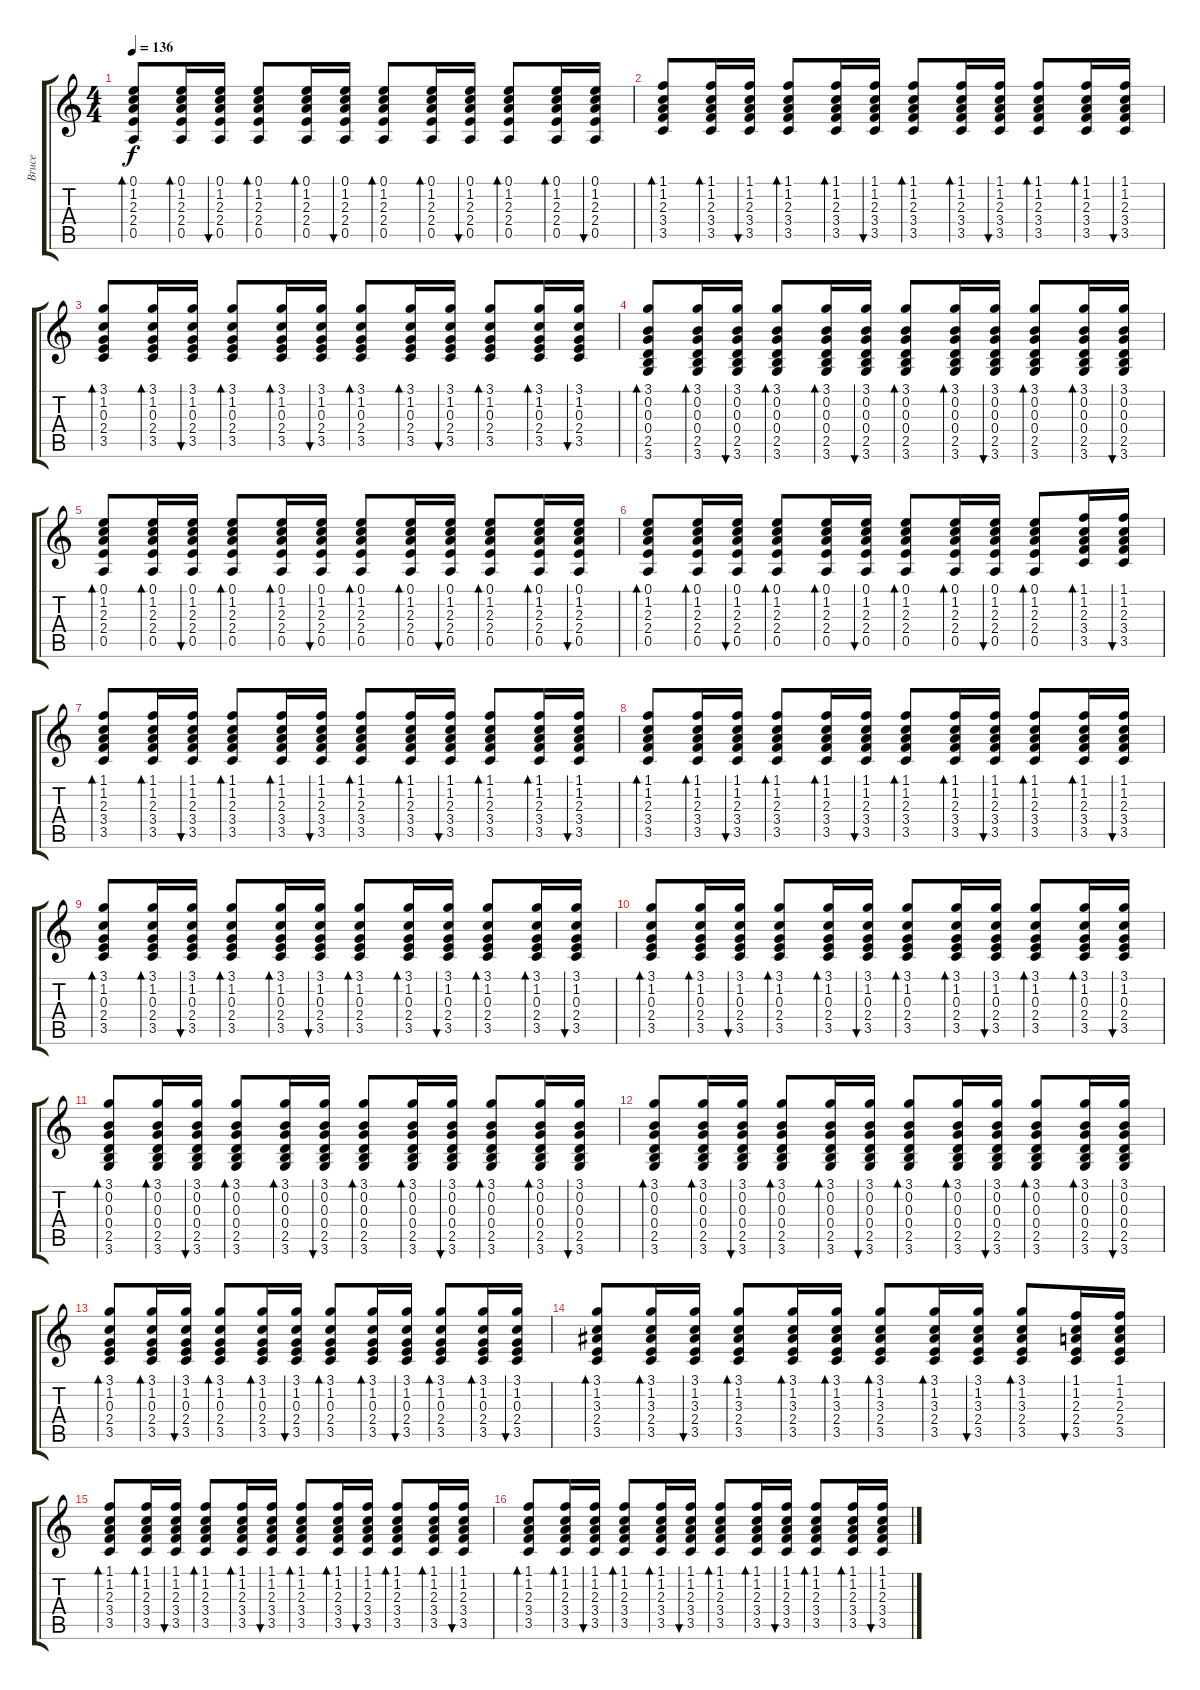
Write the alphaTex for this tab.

\track ("Bruce" "Bruce") {instrument acousticguitarnylon}
\staff {score tabs}
\tuning (E4 B3 G3 D3 A2 E2) {hide}
\ts (4 4)
\tempo 136
\clef g2
\ks c
(0.1 1.2 2.3 2.4 0.5).8{bd 60 dy f} (0.1 1.2 2.3 2.4 0.5).16{bd 60} (0.1 1.2 2.3 2.4 0.5).16{bu 60} (0.1 1.2 2.3 2.4 0.5).8{bd 60} (0.1 1.2 2.3 2.4 0.5).16{bd 60} (0.1 1.2 2.3 2.4 0.5).16{bu 60} (0.1 1.2 2.3 2.4 0.5).8{bd 60} (0.1 1.2 2.3 2.4 0.5).16{bd 60} (0.1 1.2 2.3 2.4 0.5).16{bu 60} (0.1 1.2 2.3 2.4 0.5).8{bd 60} (0.1 1.2 2.3 2.4 0.5).16{bd 60} (0.1 1.2 2.3 2.4 0.5).16{bu 60} |
(1.1 1.2 2.3 3.4 3.5).8{bd 60} (1.1 1.2 2.3 3.4 3.5).16{bd 60} (1.1 1.2 2.3 3.4 3.5).16{bu 60} (1.1 1.2 2.3 3.4 3.5).8{bd 60} (1.1 1.2 2.3 3.4 3.5).16{bd 60} (1.1 1.2 2.3 3.4 3.5).16{bu 60} (1.1 1.2 2.3 3.4 3.5).8{bd 60} (1.1 1.2 2.3 3.4 3.5).16{bd 60} (1.1 1.2 2.3 3.4 3.5).16{bu 60} (1.1 1.2 2.3 3.4 3.5).8{bd 60} (1.1 1.2 2.3 3.4 3.5).16{bd 60} (1.1 1.2 2.3 3.4 3.5).16{bu 60} |
(3.1 1.2 0.3 2.4 3.5).8{bd 60} (3.1 1.2 0.3 2.4 3.5).16{bd 60} (3.1 1.2 0.3 2.4 3.5).16{bu 60} (3.1 1.2 0.3 2.4 3.5).8{bd 60} (3.1 1.2 0.3 2.4 3.5).16{bd 60} (3.1 1.2 0.3 2.4 3.5).16{bu 60} (3.1 1.2 0.3 2.4 3.5).8{bd 60} (3.1 1.2 0.3 2.4 3.5).16{bd 60} (3.1 1.2 0.3 2.4 3.5).16{bu 60} (3.1 1.2 0.3 2.4 3.5).8{bd 60} (3.1 1.2 0.3 2.4 3.5).16{bd 60} (3.1 1.2 0.3 2.4 3.5).16{bu 60} |
(3.1 0.2 0.3 0.4 2.5 3.6).8{bd 60} (3.1 0.2 0.3 0.4 2.5 3.6).16{bd 60} (3.1 0.2 0.3 0.4 2.5 3.6).16{bu 60} (3.1 0.2 0.3 0.4 2.5 3.6).8{bd 60} (3.1 0.2 0.3 0.4 2.5 3.6).16{bd 60} (3.1 0.2 0.3 0.4 2.5 3.6).16{bu 60} (3.1 0.2 0.3 0.4 2.5 3.6).8{bd 60} (3.1 0.2 0.3 0.4 2.5 3.6).16{bd 60} (3.1 0.2 0.3 0.4 2.5 3.6).16{bu 60} (3.1 0.2 0.3 0.4 2.5 3.6).8{bd 60} (3.1 0.2 0.3 0.4 2.5 3.6).16{bd 60} (3.1 0.2 0.3 0.4 2.5 3.6).16{bu 60} |
(0.1 1.2 2.3 2.4 0.5).8{bd 60} (0.1 1.2 2.3 2.4 0.5).16{bd 60} (0.1 1.2 2.3 2.4 0.5).16{bu 60} (0.1 1.2 2.3 2.4 0.5).8{bd 60} (0.1 1.2 2.3 2.4 0.5).16{bd 60} (0.1 1.2 2.3 2.4 0.5).16{bu 60} (0.1 1.2 2.3 2.4 0.5).8{bd 60} (0.1 1.2 2.3 2.4 0.5).16{bd 60} (0.1 1.2 2.3 2.4 0.5).16{bu 60} (0.1 1.2 2.3 2.4 0.5).8{bd 60} (0.1 1.2 2.3 2.4 0.5).16{bd 60} (0.1 1.2 2.3 2.4 0.5).16{bu 60} |
(0.1 1.2 2.3 2.4 0.5).8{bd 60} (0.1 1.2 2.3 2.4 0.5).16{bd 60} (0.1 1.2 2.3 2.4 0.5).16{bu 60} (0.1 1.2 2.3 2.4 0.5).8{bd 60} (0.1 1.2 2.3 2.4 0.5).16{bd 60} (0.1 1.2 2.3 2.4 0.5).16{bu 60} (0.1 1.2 2.3 2.4 0.5).8{bd 60} (0.1 1.2 2.3 2.4 0.5).16{bd 60} (0.1 1.2 2.3 2.4 0.5).16{bu 60} (0.1 1.2 2.3 2.4 0.5).8{bd 60} (1.1 1.2 2.3 3.4 3.5).16{bd 60} (1.1 1.2 2.3 3.4 3.5).16{bu 60} |
(1.1 1.2 2.3 3.4 3.5).8{bd 60} (1.1 1.2 2.3 3.4 3.5).16{bd 60} (1.1 1.2 2.3 3.4 3.5).16{bu 60} (1.1 1.2 2.3 3.4 3.5).8{bd 60} (1.1 1.2 2.3 3.4 3.5).16{bd 60} (1.1 1.2 2.3 3.4 3.5).16{bu 60} (1.1 1.2 2.3 3.4 3.5).8{bd 60} (1.1 1.2 2.3 3.4 3.5).16{bd 60} (1.1 1.2 2.3 3.4 3.5).16{bu 60} (1.1 1.2 2.3 3.4 3.5).8{bd 60} (1.1 1.2 2.3 3.4 3.5).16{bd 60} (1.1 1.2 2.3 3.4 3.5).16{bu 60} |
(1.1 1.2 2.3 3.4 3.5).8{bd 60} (1.1 1.2 2.3 3.4 3.5).16{bd 60} (1.1 1.2 2.3 3.4 3.5).16{bu 60} (1.1 1.2 2.3 3.4 3.5).8{bd 60} (1.1 1.2 2.3 3.4 3.5).16{bd 60} (1.1 1.2 2.3 3.4 3.5).16{bu 60} (1.1 1.2 2.3 3.4 3.5).8{bd 60} (1.1 1.2 2.3 3.4 3.5).16{bd 60} (1.1 1.2 2.3 3.4 3.5).16{bu 60} (1.1 1.2 2.3 3.4 3.5).8{bd 60} (1.1 1.2 2.3 3.4 3.5).16{bd 60} (1.1 1.2 2.3 3.4 3.5).16{bu 60} |
(3.1 1.2 0.3 2.4 3.5).8{bd 60} (3.1 1.2 0.3 2.4 3.5).16{bd 60} (3.1 1.2 0.3 2.4 3.5).16{bu 60} (3.1 1.2 0.3 2.4 3.5).8{bd 60} (3.1 1.2 0.3 2.4 3.5).16{bd 60} (3.1 1.2 0.3 2.4 3.5).16{bu 60} (3.1 1.2 0.3 2.4 3.5).8{bd 60} (3.1 1.2 0.3 2.4 3.5).16{bd 60} (3.1 1.2 0.3 2.4 3.5).16{bu 60} (3.1 1.2 0.3 2.4 3.5).8{bd 60} (3.1 1.2 0.3 2.4 3.5).16{bd 60} (3.1 1.2 0.3 2.4 3.5).16{bu 60} |
(3.1 1.2 0.3 2.4 3.5).8{bd 60} (3.1 1.2 0.3 2.4 3.5).16{bd 60} (3.1 1.2 0.3 2.4 3.5).16{bu 60} (3.1 1.2 0.3 2.4 3.5).8{bd 60} (3.1 1.2 0.3 2.4 3.5).16{bd 60} (3.1 1.2 0.3 2.4 3.5).16{bu 60} (3.1 1.2 0.3 2.4 3.5).8{bd 60} (3.1 1.2 0.3 2.4 3.5).16{bd 60} (3.1 1.2 0.3 2.4 3.5).16{bu 60} (3.1 1.2 0.3 2.4 3.5).8{bd 60} (3.1 1.2 0.3 2.4 3.5).16{bd 60} (3.1 1.2 0.3 2.4 3.5).16{bu 60} |
(3.1 0.2 0.3 0.4 2.5 3.6).8{bd 60} (3.1 0.2 0.3 0.4 2.5 3.6).16{bd 60} (3.1 0.2 0.3 0.4 2.5 3.6).16{bu 60} (3.1 0.2 0.3 0.4 2.5 3.6).8{bd 60} (3.1 0.2 0.3 0.4 2.5 3.6).16{bd 60} (3.1 0.2 0.3 0.4 2.5 3.6).16{bu 60} (3.1 0.2 0.3 0.4 2.5 3.6).8{bd 60} (3.1 0.2 0.3 0.4 2.5 3.6).16{bd 60} (3.1 0.2 0.3 0.4 2.5 3.6).16{bu 60} (3.1 0.2 0.3 0.4 2.5 3.6).8{bd 60} (3.1 0.2 0.3 0.4 2.5 3.6).16{bd 60} (3.1 0.2 0.3 0.4 2.5 3.6).16{bu 60} |
(3.1 0.2 0.3 0.4 2.5 3.6).8{bd 60} (3.1 0.2 0.3 0.4 2.5 3.6).16{bd 60} (3.1 0.2 0.3 0.4 2.5 3.6).16{bu 60} (3.1 0.2 0.3 0.4 2.5 3.6).8{bd 60} (3.1 0.2 0.3 0.4 2.5 3.6).16{bd 60} (3.1 0.2 0.3 0.4 2.5 3.6).16{bu 60} (3.1 0.2 0.3 0.4 2.5 3.6).8{bd 60} (3.1 0.2 0.3 0.4 2.5 3.6).16{bd 60} (3.1 0.2 0.3 0.4 2.5 3.6).16{bu 60} (3.1 0.2 0.3 0.4 2.5 3.6).8{bd 60} (3.1 0.2 0.3 0.4 2.5 3.6).16{bd 60} (3.1 0.2 0.3 0.4 2.5 3.6).16{bu 60} |
(3.1 1.2 0.3 2.4 3.5).8{bd 60} (3.1 1.2 0.3 2.4 3.5).16{bd 60} (3.1 1.2 0.3 2.4 3.5).16{bu 60} (3.1 1.2 0.3 2.4 3.5).8{bd 60} (3.1 1.2 0.3 2.4 3.5).16{bd 60} (3.1 1.2 0.3 2.4 3.5).16{bu 60} (3.1 1.2 0.3 2.4 3.5).8{bd 60} (3.1 1.2 0.3 2.4 3.5).16{bd 60} (3.1 1.2 0.3 2.4 3.5).16{bu 60} (3.1 1.2 0.3 2.4 3.5).8{bd 60} (3.1 1.2 0.3 2.4 3.5).16{bd 60} (3.1 1.2 0.3 2.4 3.5).16{bu 60} |
(3.1 1.2 3.3 2.4 3.5).8{bd 60} (3.1 1.2 3.3 2.4 3.5).16{bd 60} (3.1 1.2 3.3 2.4 3.5).16{bu 60} (3.1 1.2 3.3 2.4 3.5).8{bd 60} (3.1 1.2 3.3 2.4 3.5).16{bd 60} (3.1 1.2 3.3 2.4 3.5).16{bd 60} (3.1 1.2 3.3 2.4 3.5).8{bd 60} (3.1 1.2 3.3 2.4 3.5).16{bd 60} (3.1 1.2 3.3 2.4 3.5).16{bu 60} (3.1 1.2 3.3 2.4 3.5).8{bd 60} (1.1 1.2 2.3 2.4 3.5).16{bu 60} (1.1 1.2 2.3 2.4 3.5).16 |
(1.1 1.2 2.3 3.4 3.5).8{bd 60} (1.1 1.2 2.3 3.4 3.5).16{bd 60} (1.1 1.2 2.3 3.4 3.5).16{bu 60} (1.1 1.2 2.3 3.4 3.5).8{bd 60} (1.1 1.2 2.3 3.4 3.5).16{bd 60} (1.1 1.2 2.3 3.4 3.5).16{bu 60} (1.1 1.2 2.3 3.4 3.5).8{bd 60} (1.1 1.2 2.3 3.4 3.5).16{bd 60} (1.1 1.2 2.3 3.4 3.5).16{bu 60} (1.1 1.2 2.3 3.4 3.5).8{bd 60} (1.1 1.2 2.3 3.4 3.5).16{bd 60} (1.1 1.2 2.3 3.4 3.5).16{bu 60} |
(1.1 1.2 2.3 3.4 3.5).8{bd 60} (1.1 1.2 2.3 3.4 3.5).16{bd 60} (1.1 1.2 2.3 3.4 3.5).16{bu 60} (1.1 1.2 2.3 3.4 3.5).8{bd 60} (1.1 1.2 2.3 3.4 3.5).16{bd 60} (1.1 1.2 2.3 3.4 3.5).16{bu 60} (1.1 1.2 2.3 3.4 3.5).8{bd 60} (1.1 1.2 2.3 3.4 3.5).16{bd 60} (1.1 1.2 2.3 3.4 3.5).16{bu 60} (1.1 1.2 2.3 3.4 3.5).8{bd 60} (1.1 1.2 2.3 3.4 3.5).16{bd 60} (1.1 1.2 2.3 3.4 3.5).16{bu 60}
